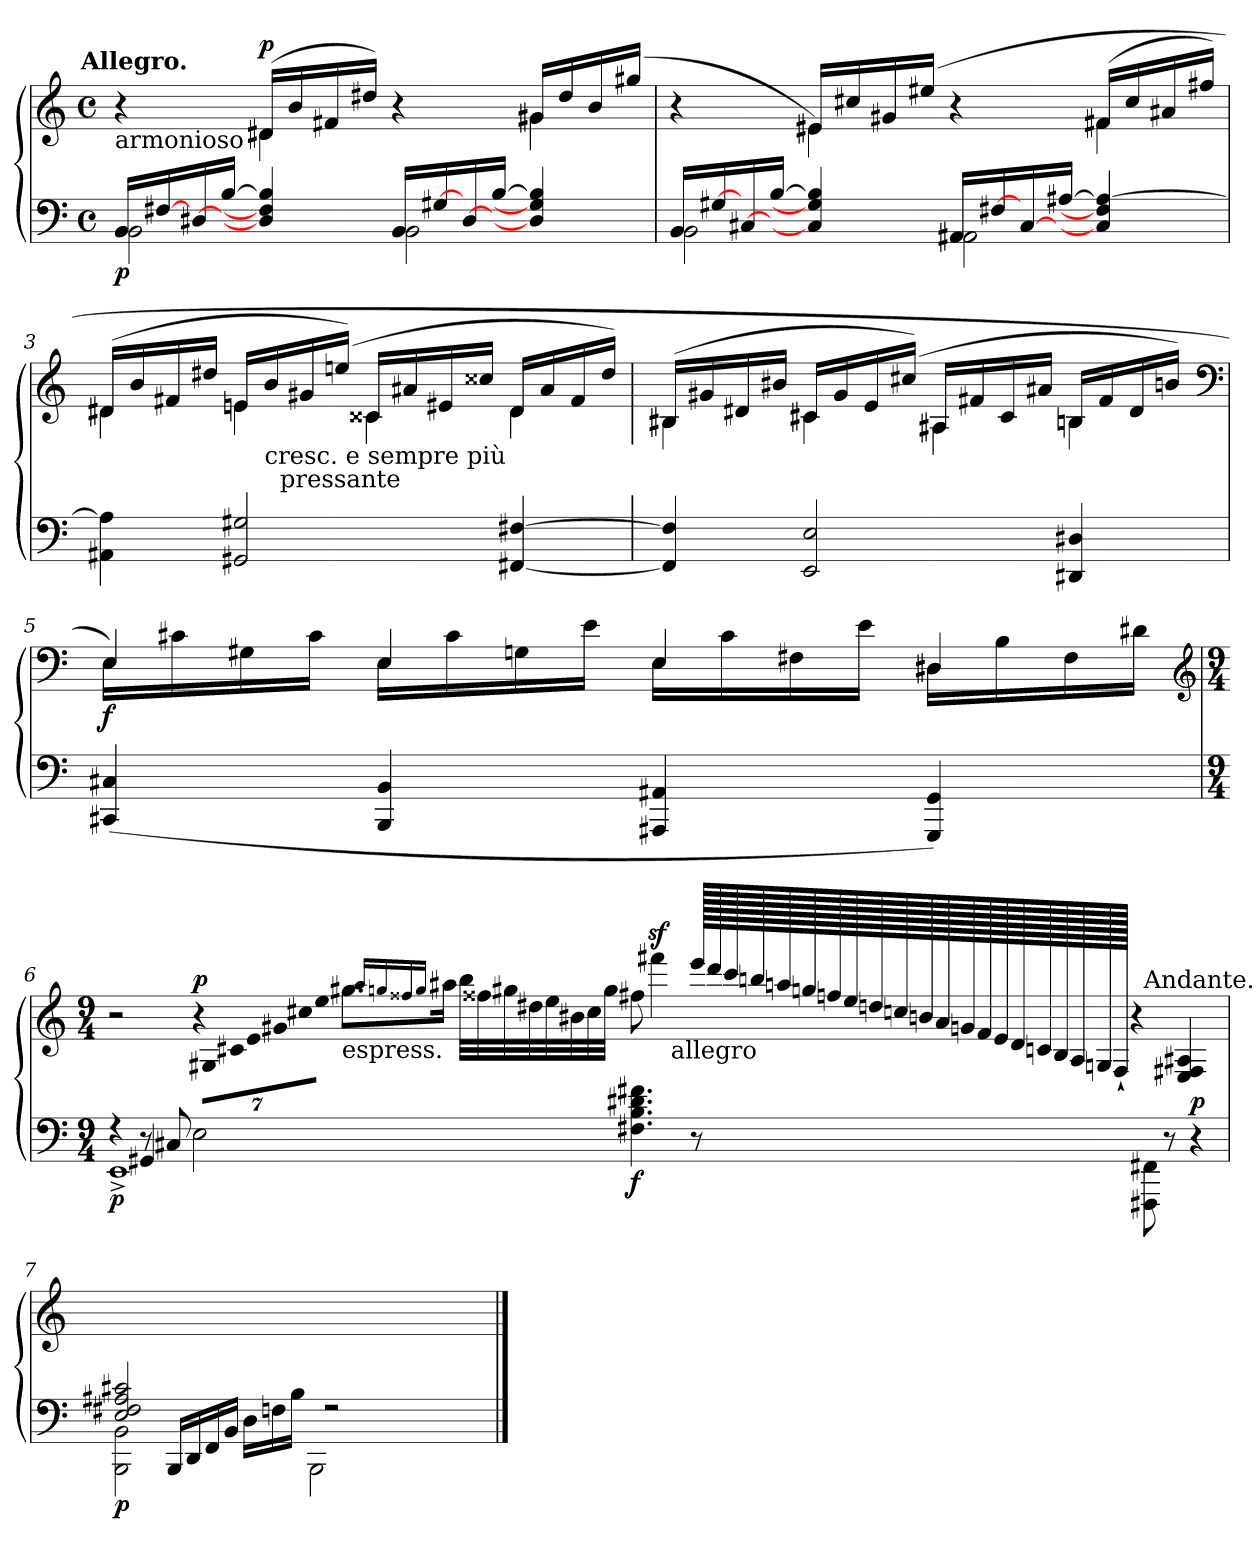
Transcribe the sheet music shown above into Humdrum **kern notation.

**kern	**kern	**dynam
*part1	*part1	*part1
*staff2	*staff1	*staff1/2
*clefF4	*clefG2	*
!!LO:TX:omd:t=Allegro.
*M4/4	*M4/4	*
*met(c)	*met(c)	*
=1	=1	=1
*^	*^	*
!	!	!LO:TX:b:t=armonioso	!	!
!	!	!	!	!LO:DY:b=2
16BB/LL	2BB\	4ryy	4r	p
[16F#/	.	.	.	.
[16D#/	.	.	.	.
[16B/JJ	.	.	.	.
!	!	!	!	!LO:DY:a
4B]/ 4F#]/ 4D#]/	.	(<16d#/LL	4d#\	p
.	.	16b/	.	.
.	.	16f#/	.	.
.	.	16dd#/JJ)	.	.
16BB/LL	2BB\	4ryy	4r	.
[16G#/	.	.	.	.
[16D#/	.	.	.	.
[16B/JJ	.	.	.	.
4B]/ 4G#]/ 4D#]/	.	16g#/LL	4g#\)	.
.	.	16dd#/	.	.
.	.	16b/	.	.
.	.	(<16gg#/JJ	.	.
=2	=2	=2	=2	=2
16BB/LL	2BB\	4r	4ryy	.
[16G#/	.	.	.	.
[16C#/	.	.	.	.
[16B/JJ	.	.	.	.
4B]/ 4G#]/ 4C#]/	.	16e#X/LL	4e#X\)	.
.	.	16cc#/	.	.
.	.	16g#/	.	.
.	.	(<16ee#X/JJ	.	.
16AA#/LL	2AA#\	4r	4ryy	.
[16F#/	.	.	.	.
[16C#/	.	.	.	.
[16A#/JJ	.	.	.	.
4A#_/ 4F#]/ 4C#]/	.	(<16f#/LL	4f#\	.
.	.	16cc#/	.	.
.	.	16a#/	.	.
.	.	16ff#/JJ)	.	.
*v	*v	*	*	*
!!LO:LB:g=z	!!
=3	=3	=3	=3
4A#]\ 4AA#\	(>16d#/LL	4d#\	.
.	16b/	.	.
.	16f#/	.	.
.	16dd#/JJ	.	.
2G#/ 2GG#/	16en/LL	4en\	.
!	!LO:TX:b:t=cresc. e sempre più\n                                                  pressante	!	!
.	16b/	.	.
.	16g#/	.	.
.	(>16een/JJ)	.	.
.	16c##X/LL	4c##X\	.
.	16a#/	.	.
.	16e#X/	.	.
.	16cc##X/JJ	.	.
[4F#/ [4FF#/	16d#/LL	4d#\	.
.	16a#/	.	.
.	16f#/	.	.
.	16dd#/JJ)	.	.
=4	=4	=4	=4
4F#]/ 4FF#]/	(>16B#X/LL	4B#X\	.
.	16g#/	.	.
.	16d#/	.	.
.	16b#X/JJ	.	.
2E/ 2EE/	16c#/LL	4c#\	.
.	16g#/	.	.
.	16e/	.	.
.	(>16cc#/JJ)	.	.
.	16A#/LL	4A#\	.
.	16f#/	.	.
.	16c#/	.	.
.	16a#/JJ	.	.
4D#/ 4DD#/	16Bn/LL	4Bn\	.
.	16f#/	.	.
.	16d#/	.	.
.	16bn/JJ)	.	.
*	*clefF4	*	*
=5	=5	=5	=5
!	!	!	!LO:DY:b
(<4C#/ 4CC#/	16E\LL	4E/)	f
.	16c#\	.	.
.	16G#\	.	.
.	16c#\JJ	.	.
4BB/ 4BBB/	16E\LL	4E/	.
.	16c#\	.	.
.	16Gn\	.	.
.	16e\JJ	.	.
4AA#/ 4AAA#/	16E\LL	4E/	.
.	16c#\	.	.
.	16F#\	.	.
.	16e\JJ	.	.
4GG/ 4GGG/)	16D#\LL	4D#/	.
.	16B\	.	.
.	16F#\	.	.
.	(>16d#\JJ	.	.
*	*v	*v	*
*	*clefG2	*
=6	=6	=6
*M9/4	*M9/4	*
*^	*	*
*	*^	*	*
!	!	!	!	!LO:DY:b=2
*	*	*	*^	*
*	*	*	*	*^	*
4r	1EE^/	4ryy	2r	1.ryy	1..ryy	p
8r	.	4GG#/	.	.	.	.
8C#/	.	.	.	.	.	.
*	*	*	*Xbrackettup	*	*	*
!	!	!	!LO:N:vis=16	!	!	!LO:DY:a
2E\	.	1..ryy	28r	.	.	p
!	!	!	!LO:N:vis=16	!	!	!
.	.	.	28G#/LL	.	.	.
!	!	!	!LO:N:vis=16	!	!	!
.	.	.	28c#/	.	.	.
!	!	!	!LO:N:vis=16	!	!	!
.	.	.	28e\	.	.	.
!	!	!	!LO:N:vis=16	!	!	!
.	.	.	28g#\	.	.	.
!	!	!	!LO:N:vis=16	!	!	!
.	.	.	28cc#\	.	.	.
!	!	!	!LO:N:vis=16	!	!	!
.	.	.	28ee\JJ	.	.	.
!	!	!	!LO:TX:b:t=espress.	!	!	!
.	.	.	8.gg#\L	.	.	.
.	.	.	16qaa/LL	.	.	.
.	.	.	16qgg/	.	.	.
.	.	.	16qff##X/	.	.	.
.	.	.	16qgg/JJ	.	.	.
.	.	.	16aa#\Jk	.	.	.
4ryy	4ryy	.	32bb\LLL	.	.	.
.	.	.	32ff##X\	.	.	.
.	.	.	32gg#\	.	.	.
.	.	.	32dd#\	.	.	.
.	.	.	32ee\	.	.	.
.	.	.	32b#X\	.	.	.
.	.	.	32cc#\	.	.	.
.	.	.	32gg#\JJJ	.	.	.
!	!	!	!	!	!	!LO:DY:b=2
4.f#\ 4.d#\ 4.B\ 4.F#\	2ryy	.	8ff#X\	.	.	f
.	.	.	4fff#z<\	.	.	.
!	!	!	!	!LO:TX:b:t=allegro	!	!
.	.	.	.	2.ryy	.	.
*	*	*	*Xtuplet	*	*	*
8r	.	.	320eee/LLL	.	.	.
.	.	.	320ddd/	.	.	.
.	.	.	320ccc/	.	.	.
.	.	.	320bbn/	.	.	.
.	.	.	320aa/	.	.	.
.	.	.	320gg/	.	.	.
.	.	.	320ff/	.	.	.
.	.	.	320ee/	.	.	.
.	.	.	320dd/	.	.	.
.	.	.	320cc/	.	.	.
.	.	.	320b/	.	.	.
.	.	.	320a/	.	.	.
.	.	.	320g/	.	.	.
.	.	.	320f/	.	.	.
.	.	.	320e/	.	.	.
.	.	.	320d/	.	.	.
.	.	.	320c/	.	.	.
.	.	.	320B/	.	.	.
.	.	.	320A/	.	.	.
.	.	.	320G/	.	.	.
.	.	.	320F`/JJJ	.	.	.
.	.	.	4r	.	.	.
!	!	!	!	!	!LO:TX:a:t=Andante.	!
2ryy	8FF#\ 8FFF#\	.	.	.	2ryy	.
.	8r	.	.	.	.	.
.	.	.	4A#/ 4F#/ 4E/	.	.	.
!	!	!	!	!	!	!LO:DY:a=2
.	4r	.	.	.	.	p
.	.	.	320%19ryy	.	.	.
*	*v	*v	*	*	*	*
=7	=7	=7	=7	=7	=7
!	!	!	!	!	!LO:DY:b=2
*	*	*v	*v	*v	*
2c#/ 2A#/ 2F#/ 2E/	2BB\ 2BBB\	0ryy	p
2ryy	16BBBLL	.	.
.	16DD	.	.
.	16FF	.	.
.	16BBJJ	.	.
.	16DLL	.	.
.	16F	.	.
.	16BJJ	.	.
.	2BBB\	.	.
2r	.	.	.
.	2ryy	.	.
2.ryy	.	.	.
.	4ryy	.	.
.	.	4ryy	.
.	16ryy	.	.
*v	*v	*	*
==	==	==
*-	*-	*-
